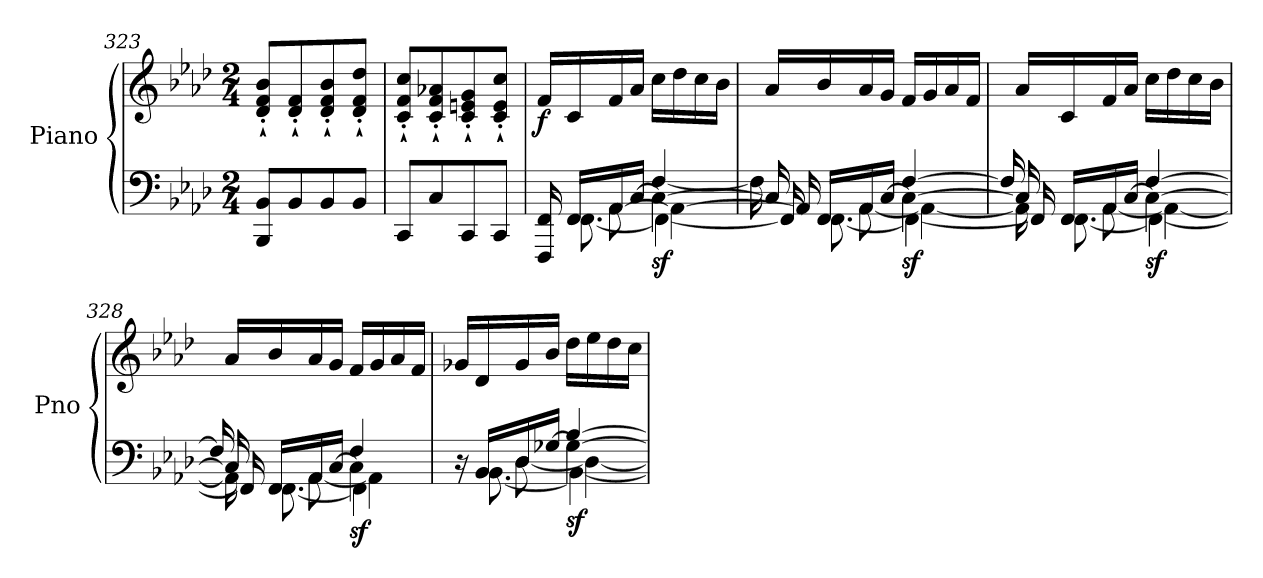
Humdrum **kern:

**kern	**kern	**dynam
*part1	*part1	*part1
*staff2	*staff1	*staff1/2
*I"Piano	*	*
*I'Pno	*	*
*clefF4	*clefG2	*
*k[b-e-a-d-]	*k[b-e-a-d-]	*
*M2/4	*M2/4	*
=323	=323	=323
8BBB-/ 8BB-/L	8d-/`' 8f/`' 8b-/`'L	.
8BB-/	8d-/`' 8f/`'	.
8BB-/	8d-/`' 8f/`' 8b-/`'	.
8BB-/J	8d-/`' 8f/`' 8dd-/`'J	.
!!LO:LB:g=z
=324	=324	=324
8CC/L	8c/`' 8f/`' 8cc/`'L	.
8C/	8c/`' 8f/`' 8a-X/`'	.
8CC/	8c/`' 8en/`' 8g/`'	.
8CC/J	8c/`' 8e/`' 8cc/`'J	.
=325	=325	=325
*^	*	*
*	*^	*	*
*	*	*^	*	*
!	!	!	!	!	!LO:DY:b
16FFF/ 16FF/	16ryy	8ryy	4ryy	16f/LL	f
16FF/LL	[8.FF\	.	.	16c/	.
16AA-/	.	[8AA-\	.	16f/	.
[16C/JJ	.	.	.	16a-/JJ	.
!	!	!	!	!	!LO:DY:b=2
4C\_	4FF\_	4AA-\_	[4F/	16cc\LL	sf
.	.	.	.	16dd-\	.
.	.	.	.	16cc\	.
.	.	.	.	16b-\JJ	.
=326	=326	=326	=326	=326	=326
16C]	16FF/]	16AA-]	16F]	16a-/LL	.
16FF/LL	[8.FF\	8.ryy	16ryy	16b-/	.
16AA-/	.	.	[8AA-\	16a-/	.
[16C/JJ	.	.	.	16g/JJ	.
!	!	!	!	!	!LO:DY:b=2
4C\_	4FF\_	[4F/	4AA-\_	16f/LL	sf
.	.	.	.	16g/	.
.	.	.	.	16a-/	.
.	.	.	.	16f/JJ	.
=327	=327	=327	=327	=327	=327
16C]	16FF/]	16F]	16AA-]	16a-/LL	.
16FF/LL	[8.FF\	8.ryy	16ryy	16c/	.
16AA-/	.	.	[8AA-\	16f/	.
[16C/JJ	.	.	.	16a-/JJ	.
!	!	!	!	!	!LO:DY:b=2
4C\_	4FF\_	[4F/	4AA-\_	16cc\LL	sf
.	.	.	.	16dd-\	.
.	.	.	.	16cc\	.
.	.	.	.	16b-\JJ	.
!!LO:LB:g=z
=328	=328	=328	=328	=328	=328
16C]	16FF/]	16F]	16AA-]	16a-/LL	.
16FF/LL	[8.FF\	8.ryy	16ryy	16b-/	.
16AA-/	.	.	[8AA-\	16a-/	.
[16C/JJ	.	.	.	16g/JJ	.
!	!	!	!	!	!LO:DY:b=2
4C\]	4FF\]	4F/	4AA-\]	16f/LL	sf
.	.	.	.	16g/	.
.	.	.	.	16a-/	.
.	.	.	.	16f/JJ	.
=329	=329	=329	=329	=329	=329
16r	16ryy	4ryy	8ryy	16g-X/LL	.
16BB-/LL	[8.BB-\	.	.	16d-/	.
16D-/	.	.	[8D-\	16g-/	.
[16G-X/JJ	.	.	.	16b-/JJ	.
!	!	!	!	!	!LO:DY:b=2
4G-\_	4BB-\_	[4B-/	4D-\_	16dd-\LL	sf
.	.	.	.	16ee-\	.
.	.	.	.	16dd-\	.
.	.	.	.	16cc\JJ	.
*v	*v	*v	*v	*	*
=	=	=
*-	*-	*-
